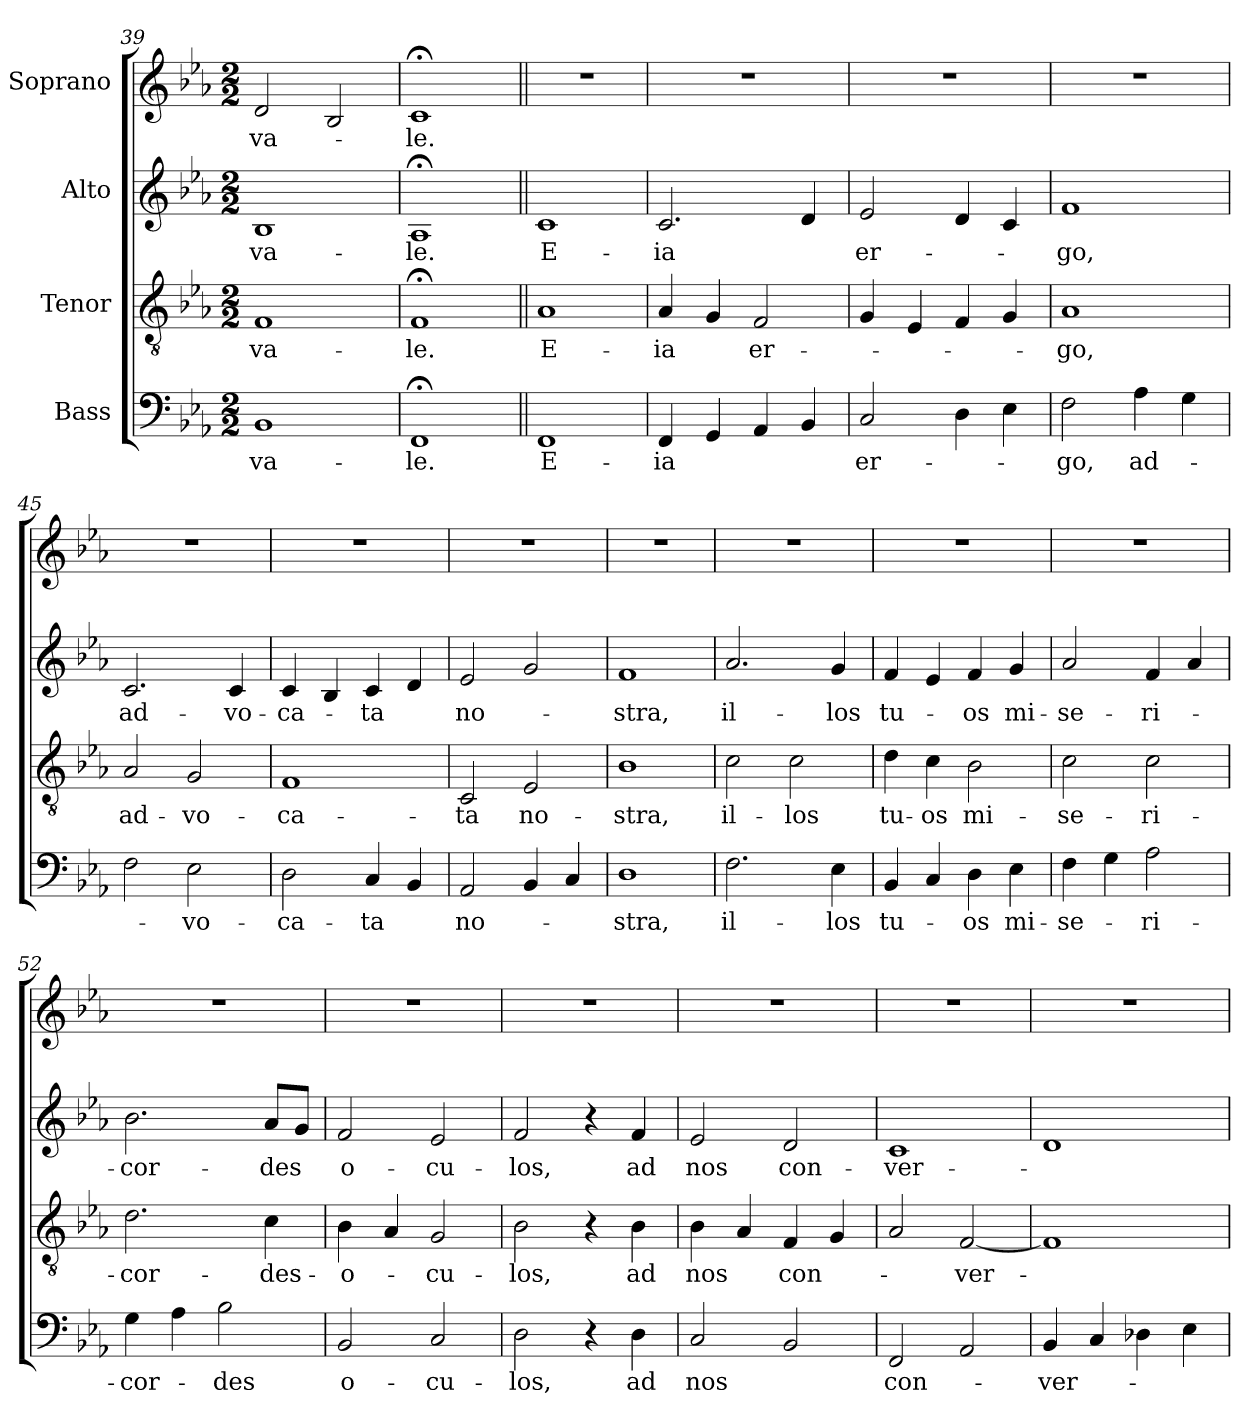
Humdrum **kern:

**kern	**text	**kern	**text	**kern	**text	**kern	**text
*part4	*part4	*part3	*part3	*part2	*part2	*part1	*part1
*staff4	*staff4	*staff3	*staff3	*staff2	*staff2	*staff1	*staff1
*I"Bass	*	*I"Tenor	*	*I"Alto	*	*I"Soprano	*
*clefF4	*	*clefGv2	*	*clefG2	*	*clefG2	*
*k[b-e-a-]	*	*k[b-e-a-]	*	*k[b-e-a-]	*	*k[b-e-a-]	*
*c:	*	*c:	*	*c:	*	*c:	*
*M2/2	*	*M2/2	*	*M2/2	*	*M2/2	*
=39	=39	=39	=39	=39	=39	=39	=39
1BB-	va-	1F	va-	1B-	va-	2d/	va-
.	.	.	.	.	.	2B-/	.
=40	=40	=40	=40	=40	=40	=40	=40
1FF;<	-le.	1F;<	-le.	1A-;<	-le.	1c;<	-le.
=41||	=41||	=41||	=41||	=41||	=41||	=41||	=41||
1FF	E-	1A-	E-	1c	E-	1r	.
=42	=42	=42	=42	=42	=42	=42	=42
4FF/	-ia	4A-/	-ia	2.c/	-ia	1r	.
4GG/	.	4G/	.	.	.	.	.
4AA-/	.	2F/	er-	.	.	.	.
4BB-/	.	.	.	4d/	.	.	.
=43	=43	=43	=43	=43	=43	=43	=43
2C/	er-	4G/	.	2e-/	er-	1r	.
.	.	4E-/	.	.	.	.	.
4D\	.	4F/	.	4d/	.	.	.
4E-\	.	4G/	.	4c/	.	.	.
=44	=44	=44	=44	=44	=44	=44	=44
2F\	-go,	1A-	-go,	1f	-go,	1r	.
4A-\	ad-	.	.	.	.	.	.
4G\	.	.	.	.	.	.	.
!!LO:PB:g=z
=45	=45	=45	=45	=45	=45	=45	=45
2F\	.	2A-/	ad-	2.c/	ad-	1r	.
2E-\	-vo-	2G/	-vo-	.	.	.	.
.	.	.	.	4c/	-vo-	.	.
=46	=46	=46	=46	=46	=46	=46	=46
2D\	-ca-	1F	-ca-	4c/	-ca-	1r	.
.	.	.	.	4B-/	.	.	.
4C/	-ta	.	.	4c/	-ta	.	.
4BB-/	.	.	.	4d/	.	.	.
=47	=47	=47	=47	=47	=47	=47	=47
2AA-/	no-	2C/	-ta	2e-/	no-	1r	.
4BB-/	.	2E-/	no-	2g/	.	.	.
4C/	.	.	.	.	.	.	.
=48	=48	=48	=48	=48	=48	=48	=48
1D	-stra,	1B-	-stra,	1f	-stra,	1r	.
=49	=49	=49	=49	=49	=49	=49	=49
2.F\	il-	2c\	il-	2.a-/	il-	1r	.
.	.	2c\	-los	.	.	.	.
4E-\	-los	.	.	4g/	-los	.	.
=50	=50	=50	=50	=50	=50	=50	=50
4BB-/	tu-	4d\	tu-	4f/	tu-	1r	.
4C/	.	4c\	-os	4e-/	.	.	.
4D\	-os	2B-\	mi-	4f/	-os	.	.
4E-\	mi-	.	.	4g/	mi-	.	.
=51	=51	=51	=51	=51	=51	=51	=51
4F\	-se-	2c\	-se-	2a-/	-se-	1r	.
4G\	.	.	.	.	.	.	.
2A-\	-ri-	2c\	-ri-	4f/	-ri-	.	.
.	.	.	.	4a-/	.	.	.
!!LO:LB:g=z
=52	=52	=52	=52	=52	=52	=52	=52
4G\	-cor-	2.d\	-cor-	2.b-\	-cor-	1r	.
4A-\	.	.	.	.	.	.	.
2B-\	-des	.	.	.	.	.	.
.	.	4c\	-des-	8a-/L	-des	.	.
.	.	.	.	8g/J	.	.	.
=53	=53	=53	=53	=53	=53	=53	=53
2BB-/	o-	4B-\	-o-	2f/	o-	1r	.
.	.	4A-/	.	.	.	.	.
2C/	-cu-	2G/	-cu-	2e-/	-cu-	.	.
=54	=54	=54	=54	=54	=54	=54	=54
2D\	-los,	2B-\	-los,	2f/	-los,	1r	.
4r	.	4r	.	4r	.	.	.
4D\	ad	4B-\	ad	4f/	ad	.	.
=55	=55	=55	=55	=55	=55	=55	=55
2C/	nos	4B-\	nos	2e-/	nos	1r	.
.	.	4A-/	.	.	.	.	.
2BB-/	.	4F/	con-	2d/	con-	.	.
.	.	4G/	.	.	.	.	.
=56	=56	=56	=56	=56	=56	=56	=56
2FF/	con-	2A-/	.	1c	-ver-	1r	.
2AA-/	.	[2F/	-ver-	.	.	.	.
=57	=57	=57	=57	=57	=57	=57	=57
4BB-/	-ver-	1F]	.	1d	.	1r	.
4C/	.	.	.	.	.	.	.
4D-X\	.	.	.	.	.	.	.
4E-\	.	.	.	.	.	.	.
=	=	=	=	=	=	=	=
*-	*-	*-	*-	*-	*-	*-	*-
